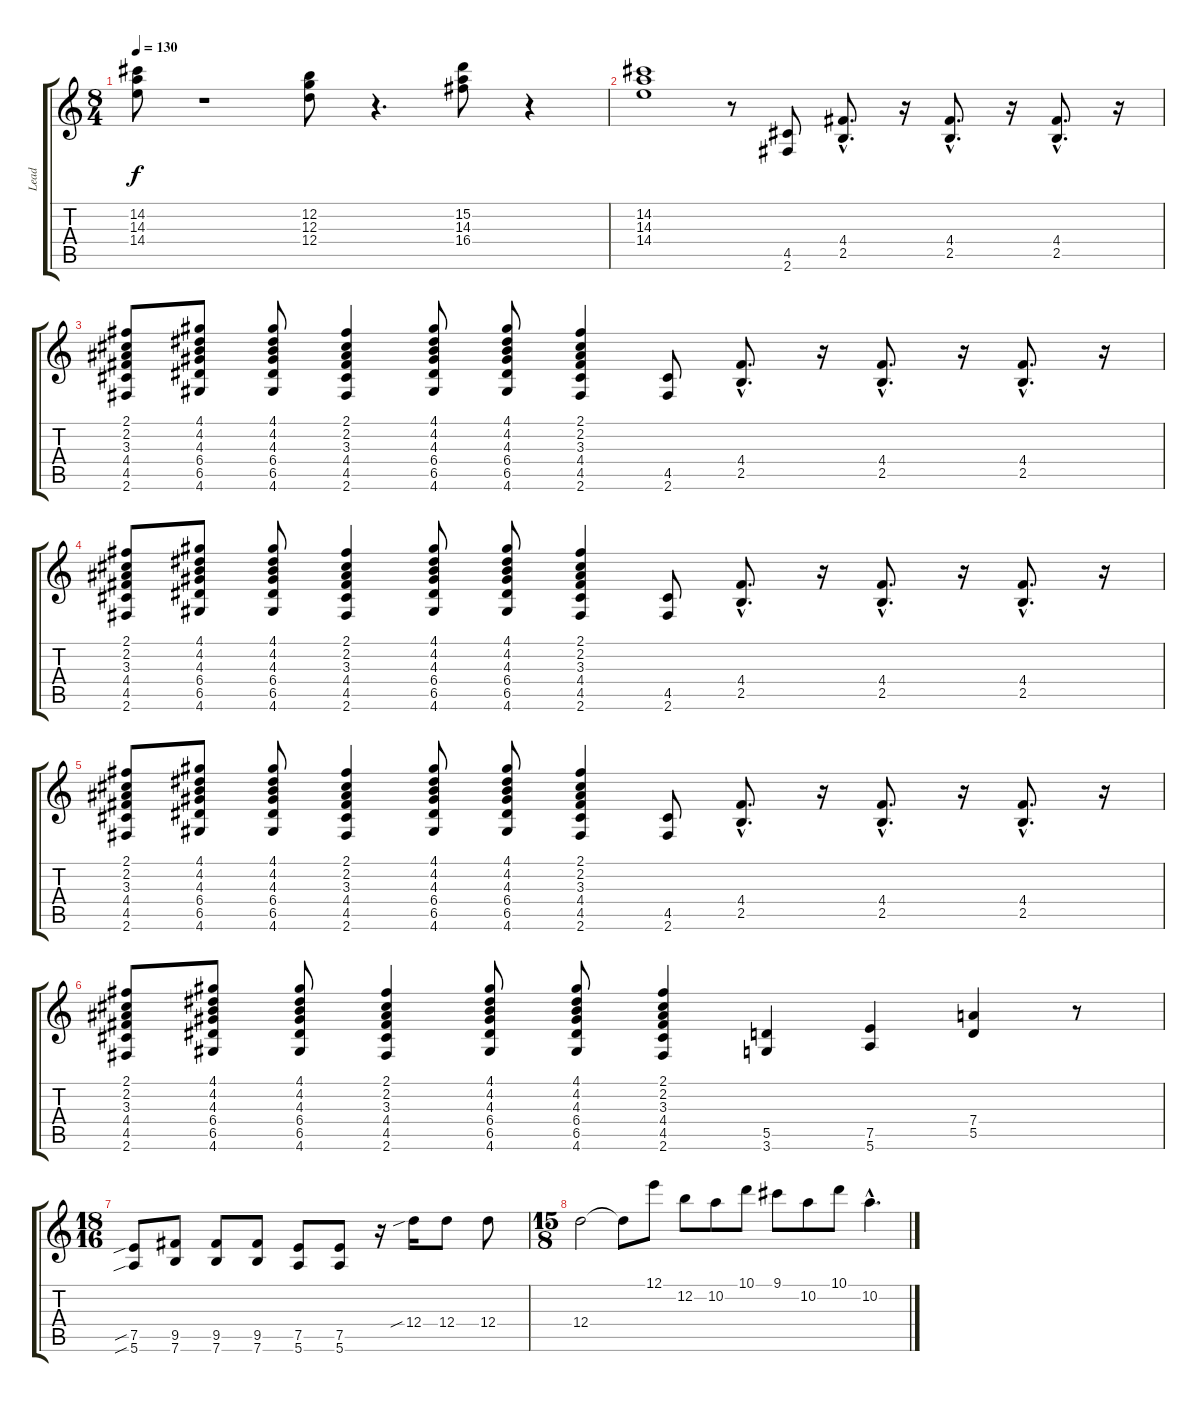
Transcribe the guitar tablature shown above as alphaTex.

\track ("Lead" "Lead") {instrument distortionguitar}
\staff {score tabs}
\tuning (E4 B3 G3 D3 A2 E2) {hide}
\ts (8 4)
\tempo 130
\clef g2
\ks c
(14.2 14.3 14.4).8{dy f} r.1 (12.2 12.3 12.4).8 r.4{d} (15.2 14.3 16.4).8 r.4 |
(14.2 14.3 14.4).1 r.8 (4.5 2.6).8 (4.4{hac} 2.5{hac}).8{d} r.16 (4.4{hac} 2.5{hac}).8{d} r.16 (4.4{hac} 2.5{hac}).8{d} r.16 |
(2.1 2.2 3.3 4.4 4.5 2.6).8 (4.1 4.2 4.3 6.4 6.5 4.6).8 (4.1 4.2 4.3 6.4 6.5 4.6).8 (2.1 2.2 3.3 4.4 4.5 2.6).4 (4.1 4.2 4.3 6.4 6.5 4.6).8 (4.1 4.2 4.3 6.4 6.5 4.6).8 (2.1 2.2 3.3 4.4 4.5 2.6).4 (4.5 2.6).8 (4.4{hac} 2.5{hac}).8{d} r.16 (4.4{hac} 2.5{hac}).8{d} r.16 (4.4{hac} 2.5{hac}).8{d} r.16 |
(2.1 2.2 3.3 4.4 4.5 2.6).8 (4.1 4.2 4.3 6.4 6.5 4.6).8 (4.1 4.2 4.3 6.4 6.5 4.6).8 (2.1 2.2 3.3 4.4 4.5 2.6).4 (4.1 4.2 4.3 6.4 6.5 4.6).8 (4.1 4.2 4.3 6.4 6.5 4.6).8 (2.1 2.2 3.3 4.4 4.5 2.6).4 (4.5 2.6).8 (4.4{hac} 2.5{hac}).8{d} r.16 (4.4{hac} 2.5{hac}).8{d} r.16 (4.4{hac} 2.5{hac}).8{d} r.16 |
(2.1 2.2 3.3 4.4 4.5 2.6).8 (4.1 4.2 4.3 6.4 6.5 4.6).8 (4.1 4.2 4.3 6.4 6.5 4.6).8 (2.1 2.2 3.3 4.4 4.5 2.6).4 (4.1 4.2 4.3 6.4 6.5 4.6).8 (4.1 4.2 4.3 6.4 6.5 4.6).8 (2.1 2.2 3.3 4.4 4.5 2.6).4 (4.5 2.6).8 (4.4{hac} 2.5{hac}).8{d} r.16 (4.4{hac} 2.5{hac}).8{d} r.16 (4.4{hac} 2.5{hac}).8{d} r.16 |
(2.1 2.2 3.3 4.4 4.5 2.6).8 (4.1 4.2 4.3 6.4 6.5 4.6).8 (4.1 4.2 4.3 6.4 6.5 4.6).8 (2.1 2.2 3.3 4.4 4.5 2.6).4 (4.1 4.2 4.3 6.4 6.5 4.6).8 (4.1 4.2 4.3 6.4 6.5 4.6).8 (2.1 2.2 3.3 4.4 4.5 2.6).4 (5.5 3.6).4 (7.5 5.6).4 (7.4 5.5).4 r.8 |
\ts (18 16)
(7.5{sib} 5.6{sib}).8 (9.5 7.6).8 (9.5 7.6).8 (9.5 7.6).8 (7.5 5.6).8 (7.5 5.6).8 r.16 12.4{sib}.16 12.4.8 12.4.8 |
\ts (15 8)
12.4.2 12.4{t}.8 12.1.8 12.2.8 10.2.8 10.1.8 9.1.8 10.2.8 10.1.8 10.2{hac}.4{d}
